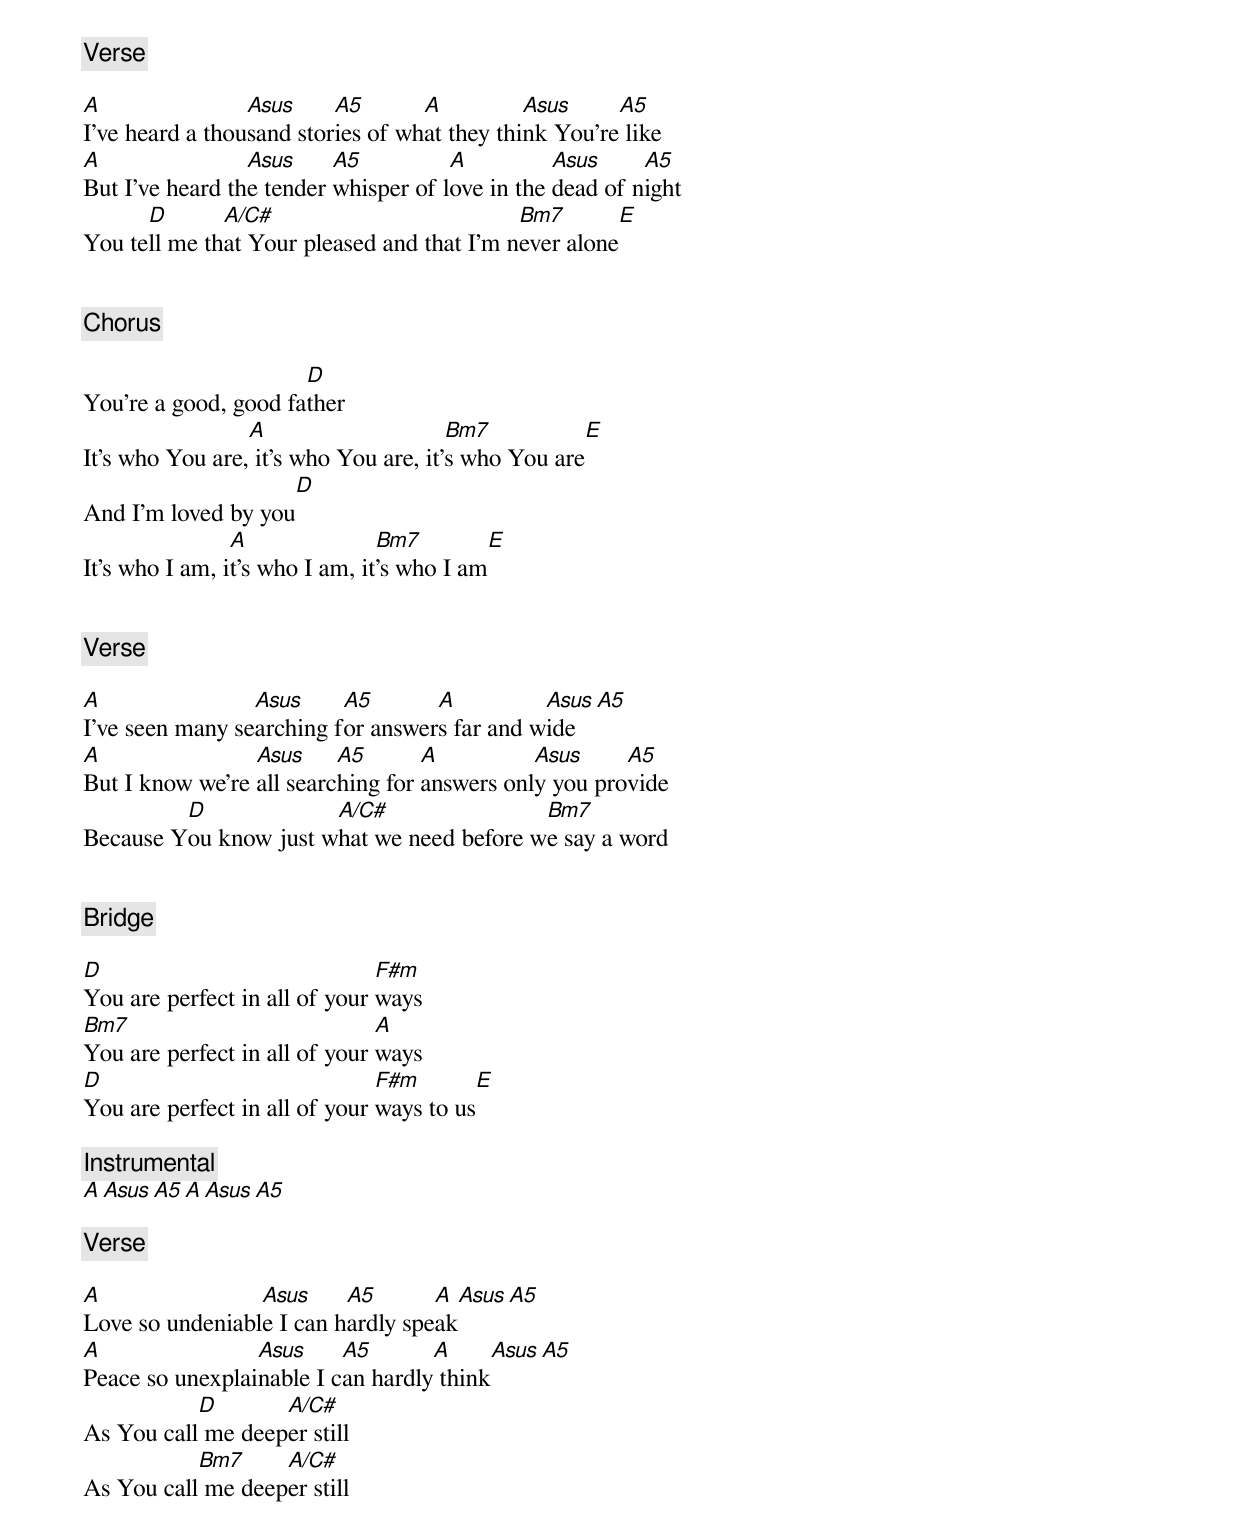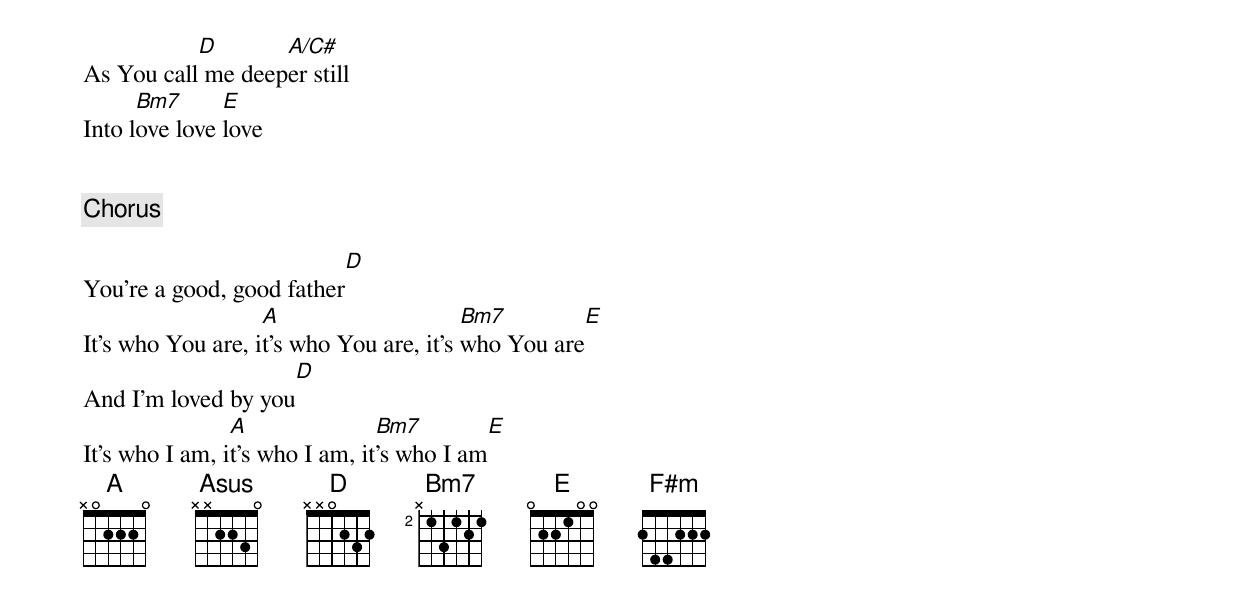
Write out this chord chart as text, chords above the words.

[Verse]

A                Asus     A5       A          Asus     A5
I've heard a thousand stories of what they think You're like
A                Asus     A5          A          Asus     A5
But I've heard the tender whisper of love in the dead of night
      D       A/C#                          Bm7        E
You tell me that Your pleased and that I'm never alone


[Chorus]

                      D
You're a good, good father
                 A                     Bm7            E
It's who You are, it's who You are, it's who You are
                    D
And I'm loved by you
                A               Bm7            E
It's who I am, it's who I am, it's who I am


[Verse]

A                Asus     A5       A          Asus     A5
I've seen many searching for answers far and wide
A                Asus     A5       A          Asus     A5
But I know we're all searching for answers only you provide
         D             A/C#                Bm7
Because You know just what we need before we say a word


[Bridge]

D                              F#m
You are perfect in all of your ways
Bm7                            A
You are perfect in all of your ways
D                              F#m       E
You are perfect in all of your ways to us

[Instrumental]
A    Asus    A5    A    Asus    A5

[Verse]

A                Asus     A5       A          Asus     A5
Love so undeniable I can hardly speak
A                Asus     A5       A          Asus     A5
Peace so unexplainable I can hardly think
           D       A/C#
As You call me deeper still
           Bm7     A/C#
As You call me deeper still
           D       A/C#
As You call me deeper still
      Bm7      E
Into love love love


[Chorus]

                          D
You're a good, good father
                   A                     Bm7            E
It's who You are, it's who You are, it's who You are
                    D
And I'm loved by you
                A               Bm7            E
It's who I am, it's who I am, it's who I am
